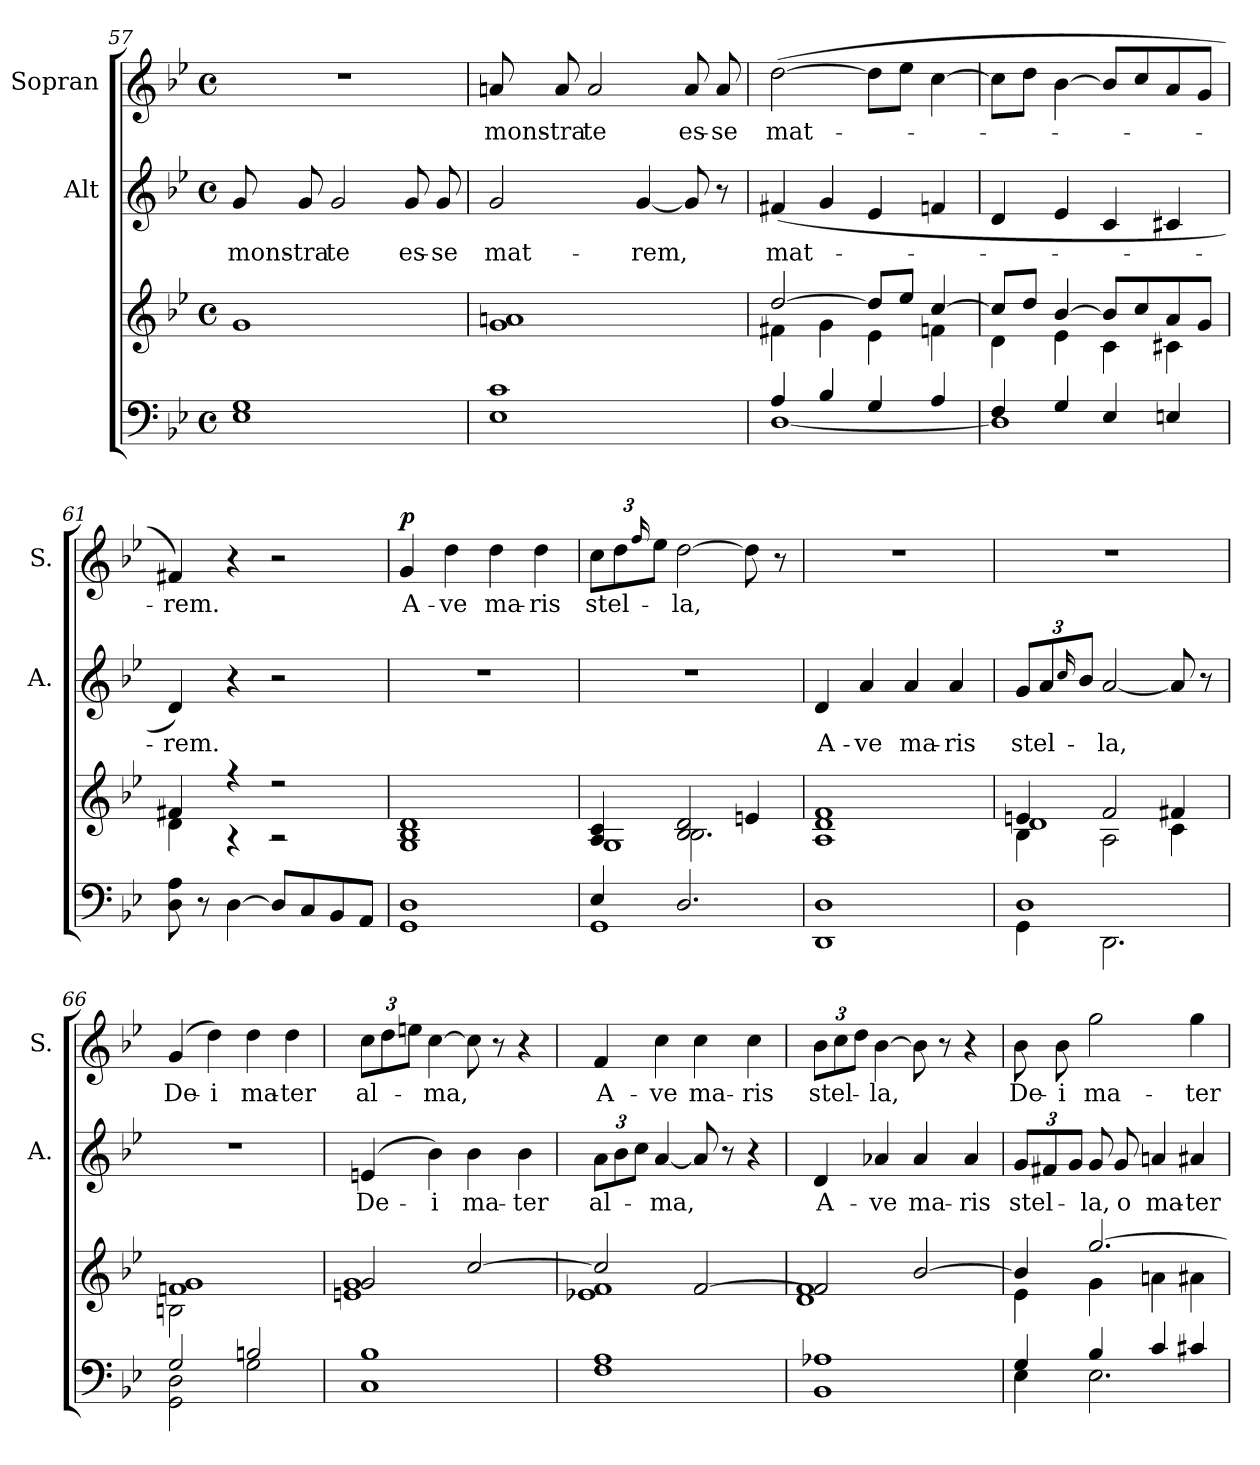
**kern	**kern	**kern	**text	**kern	**text	**dynam
*part3	*part3	*part2	*part2	*part1	*part1	*part1
*staff4	*staff3	*staff2	*staff2	*staff1	*staff1	*staff1
*	*	*I"Alt	*	*I"Sopran	*	*
*	*	*I'A.	*	*I'S.	*	*
*clefF4	*clefG2	*clefG2	*	*clefG2	*	*
*k[b-e-]	*k[b-e-]	*k[b-e-]	*	*k[b-e-]	*	*
*B-:	*B-:	*B-:	*	*B-:	*	*
*M4/4	*M4/4	*M4/4	*	*M4/4	*	*
*met(c)	*met(c)	*met(c)	*	*met(c)	*	*
=57	=57	=57	=57	=57	=57	=57
*^	*	*	*	*	*	*
!	!	!	!	!LO:LY:b	!	!	!
1G	1E-	1g	8g/	mons-	1r	.	.
!	!	!	!	!LO:LY:b	!	!	!
.	.	.	8g/	-tra	.	.	.
!	!	!	!	!LO:LY:b	!	!	!
.	.	.	2g/	te	.	.	.
!	!	!	!	!LO:LY:b	!	!	!
.	.	.	8g/	es-	.	.	.
!	!	!	!	!LO:LY:b	!	!	!
.	.	.	8g/	-se	.	.	.
!!LO:LB:g=z
=58	=58	=58	=58	=58	=58	=58	=58
!	!	!	!	!LO:LY:b	!	!LO:LY:b	!
1c	1E-	1g 1an	2g/	mat-	8an/	mons-	.
!	!	!	!	!	!	!LO:LY:b	!
.	.	.	.	.	8a/	-tra	.
!	!	!	!	!	!	!LO:LY:b	!
.	.	.	.	.	2a/	te	.
!	!	!	!	!LO:LY:b	!	!	!
.	.	.	[4g/	-rem,	.	.	.
!	!	!	!	!	!	!LO:LY:b	!
.	.	.	8g/]	.	8a/	es-	.
!	!	!	!	!	!	!LO:LY:b	!
.	.	.	8r	.	8a/	-se	.
=59	=59	=59	=59	=59	=59	=59	=59
*	*	*^	*	*	*	*	*
!	!	!	!	!	!LO:LY:b	!	!LO:LY:b	!
4A/	[<1D	[>2dd/	4f#X\	(4f#X/	mat-	(>[2dd\	mat-	.
4B-/	.	.	4g\	4g/	.	.	.	.
4G/	.	8dd/L]	4e-\	4e-/	.	8dd\L]	.	.
.	.	8ee-/J	.	.	.	8ee-\J	.	.
4A/	.	[>4cc/	4fn\	4fn/	.	[4cc\	.	.
=60	=60	=60	=60	=60	=60	=60	=60	=60
4F/	1D]	8cc/L]	4d\	4d/	.	8cc\L]	.	.
.	.	8dd/J	.	.	.	8dd\J	.	.
4G/	.	[>4b-/	4e-\	4e-/	.	[4b-\	.	.
4E-/	.	8b-/L]	4c\	4c/	.	8b-/L]	.	.
.	.	8cc/	.	.	.	8cc/	.	.
4En/	.	8a/	4c#X\	4c#X/	.	8a/	.	.
.	.	8g/J	.	.	.	8g/J	.	.
*v	*v	*	*	*	*	*	*	*
=61	=61	=61	=61	=61	=61	=61	=61
!	!	!	!	!LO:LY:b	!	!LO:LY:b	!
8D\ 8A\	4f#X/	4d\	4d/)	-rem.	4f#X/)	-rem.	.
8r	.	.	.	.	.	.	.
[4D\	4r	4r	4r	.	4r	.	.
8D/L]	2r	2r	2r	.	2r	.	.
8C/	.	.	.	.	.	.	.
8BB-/	.	.	.	.	.	.	.
8AA/J	.	.	.	.	.	.	.
=62	=62	=62	=62	=62	=62	=62	=62
*^	*	*	*	*	*	*	*
!	!	!	!	!	!	!	!LO:LY:b	!LO:DY:a
1D	1GG	1B- 1d	1G	1r	.	4g/	A-	p
!	!	!	!	!	!	!	!LO:LY:b	!
.	.	.	.	.	.	4dd\	-ve	.
!	!	!	!	!	!	!	!LO:LY:b	!
.	.	.	.	.	.	4dd\	ma-	.
!	!	!	!	!	!	!	!LO:LY:b	!
.	.	.	.	.	.	4dd\	-ris	.
!!LO:LB:g=z
=63	=63	=63	=63	=63	=63	=63	=63	=63
*	*	*	*^	*	*	*	*	*
*	*	*	*	*	*	*	*Xbrackettup	*	*
!	!	!	!	!	!	!	!	!LO:LY:b	!
4E-/	1GG	4A/ 4c/	1G	4ryy	1r	.	12cc\L	stel-	.
.	.	.	.	.	.	.	12dd\	.	.
.	.	.	.	.	.	.	16qqff/	.	.
.	.	.	.	.	.	.	12ee-\J	.	.
!	!	!	!	!	!	!	!	!LO:LY:b	!
2.D/	.	2B-/ 2d/	.	2.B-\	.	.	[2dd\	-la,	.
.	.	4en/	.	.	.	.	8dd\]	.	.
.	.	.	.	.	.	.	8r	.	.
*	*	*	*v	*v	*	*	*	*	*
=64	=64	=64	=64	=64	=64	=64	=64	=64
!	!	!	!	!	!LO:LY:b	!	!	!
1D	1DD	1d 1f	1A	4d/	A-	1r	.	.
!	!	!	!	!	!LO:LY:b	!	!	!
.	.	.	.	4a/	-ve	.	.	.
!	!	!	!	!	!LO:LY:b	!	!	!
.	.	.	.	4a/	ma-	.	.	.
!	!	!	!	!	!LO:LY:b	!	!	!
.	.	.	.	4a/	-ris	.	.	.
=65	=65	=65	=65	=65	=65	=65	=65	=65
*	*	*	*^	*	*	*	*	*
*	*	*	*	*	*Xbrackettup	*	*	*	*
!	!	!	!	!	!	!LO:LY:b	!	!	!
1D	4GG\	4en/	4B-\	1d	12g/L	stel-	1r	.	.
.	.	.	.	.	12a/	.	.	.	.
.	.	.	.	.	16qqcc/	.	.	.	.
.	.	.	.	.	12b-/J	.	.	.	.
!	!	!	!	!	!	!LO:LY:b	!	!	!
.	2.DD\	2f/	2A\	.	[2a/	-la,	.	.	.
.	.	4f#X/	4c\	.	8a/]	.	.	.	.
.	.	.	.	.	8r	.	.	.	.
*	*	*	*v	*v	*	*	*	*	*
=66	=66	=66	=66	=66	=66	=66	=66	=66
!	!	!	!	!	!	!	!LO:LY:b	!
2G/	2GG\ 2D\	1fn 1g	2Bn\	1r	.	(4g/	De-	.
!	!	!	!	!	!	!	!LO:LY:b	!
.	.	.	.	.	.	4dd\)	-i	.
!	!	!	!	!	!	!	!LO:LY:b	!
2Bn/	2G\	.	2ryy	.	.	4dd\	ma-	.
!	!	!	!	!	!	!	!LO:LY:b	!
.	.	.	.	.	.	4dd\	-ter	.
!!LO:PB:g=z
=67	=67	=67	=67	=67	=67	=67	=67	=67
!	!	!	!	!	!LO:LY:b	!	!LO:LY:b	!
1B-	1C	2g/	1en 1g	(4en/	De-	12cc\L	al-	.
.	.	.	.	.	.	12dd\	.	.
.	.	.	.	.	.	12een\J	.	.
!	!	!	!	!	!LO:LY:b	!	!LO:LY:b	!
.	.	.	.	4b-\)	-i	[4cc\	-ma,	.
!	!	!	!	!	!LO:LY:b	!	!	!
.	.	[>2cc/	.	4b-\	ma-	8cc\]	.	.
.	.	.	.	.	.	8r	.	.
!	!	!	!	!	!LO:LY:b	!	!	!
.	.	.	.	4b-\	-ter	4r	.	.
=68	=68	=68	=68	=68	=68	=68	=68	=68
!	!	!	!	!	!LO:LY:b	!	!LO:LY:b	!
1A	1F	2cc/]	1e-X 1f	12a\L	al-	4f/	A-	.
.	.	.	.	12b-\	.	.	.	.
.	.	.	.	12cc\J	.	.	.	.
!	!	!	!	!	!LO:LY:b	!	!LO:LY:b	!
.	.	.	.	[4a/	-ma,	4cc\	-ve	.
!	!	!	!	!	!	!	!LO:LY:b	!
.	.	[>2f/	.	8a/]	.	4cc\	ma-	.
.	.	.	.	8r	.	.	.	.
!	!	!	!	!	!	!	!LO:LY:b	!
.	.	.	.	4r	.	4cc\	-ris	.
=69	=69	=69	=69	=69	=69	=69	=69	=69
!	!	!	!	!	!LO:LY:b	!	!LO:LY:b	!
1A-X	1BB-	2f/]	1d 1f	4d/	A-	12b-\L	stel-	.
.	.	.	.	.	.	12cc\	.	.
.	.	.	.	.	.	12dd\J	.	.
!	!	!	!	!	!LO:LY:b	!	!LO:LY:b	!
.	.	.	.	4a-X/	-ve	[4b-\	-la,	.
!	!	!	!	!	!LO:LY:b	!	!	!
.	.	[>2b-/	.	4a-/	ma-	8b-\]	.	.
.	.	.	.	.	.	8r	.	.
!	!	!	!	!	!LO:LY:b	!	!	!
.	.	.	.	4a-/	-ris	4r	.	.
=70	=70	=70	=70	=70	=70	=70	=70	=70
!	!	!	!	!	!LO:LY:b	!	!LO:LY:b	!
4G/	4E-\	4b-/]	4e-\	12g/L	stel-	8b-\	De-	.
.	.	.	.	12f#X/	.	.	.	.
!	!	!	!	!	!	!	!LO:LY:b	!
.	.	.	.	.	.	8b-\	-i	.
.	.	.	.	12g/J	.	.	.	.
!	!	!	!	!	!LO:LY:b	!	!LO:LY:b	!
4B-/	2.E-\	[>2.gg/	4g\	8g/	-la,	2gg\	ma-	.
!	!	!	!	!	!LO:LY:b	!	!	!
.	.	.	.	8g/	o	.	.	.
!	!	!	!	!	!LO:LY:b	!	!	!
4c/	.	.	4an\	4an/	ma-	.	.	.
!	!	!	!	!	!LO:LY:b	!	!LO:LY:b	!
4c#X/	.	.	4a#X\	4a#X/	-ter	4gg\	-ter	.
*v	*v	*	*	*	*	*	*	*
*	*v	*v	*	*	*	*	*
=	=	=	=	=	=	=
*-	*-	*-	*-	*-	*-	*-
